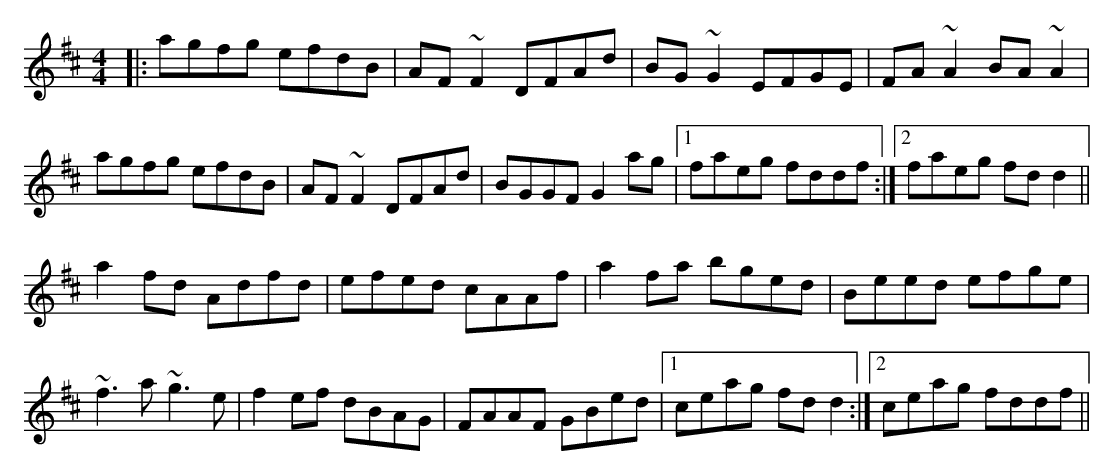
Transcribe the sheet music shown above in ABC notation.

X:1
M:4/4
K:D
|:agfg efdB|AF~F2 DFAd|BG~G2 EFGE|FA~A2 BA~A2|
agfg efdB|AF~F2 DFAd|BGGF G2ag|1 faeg fddf:|2 faeg fdd2||
a2fd Adfd|efed cAAf|a2fa bged|Beed efge|
~f3a ~g3e|f2ef dBAG|FAAF GBed|1 ceag fdd2:|2 ceag fddf||
